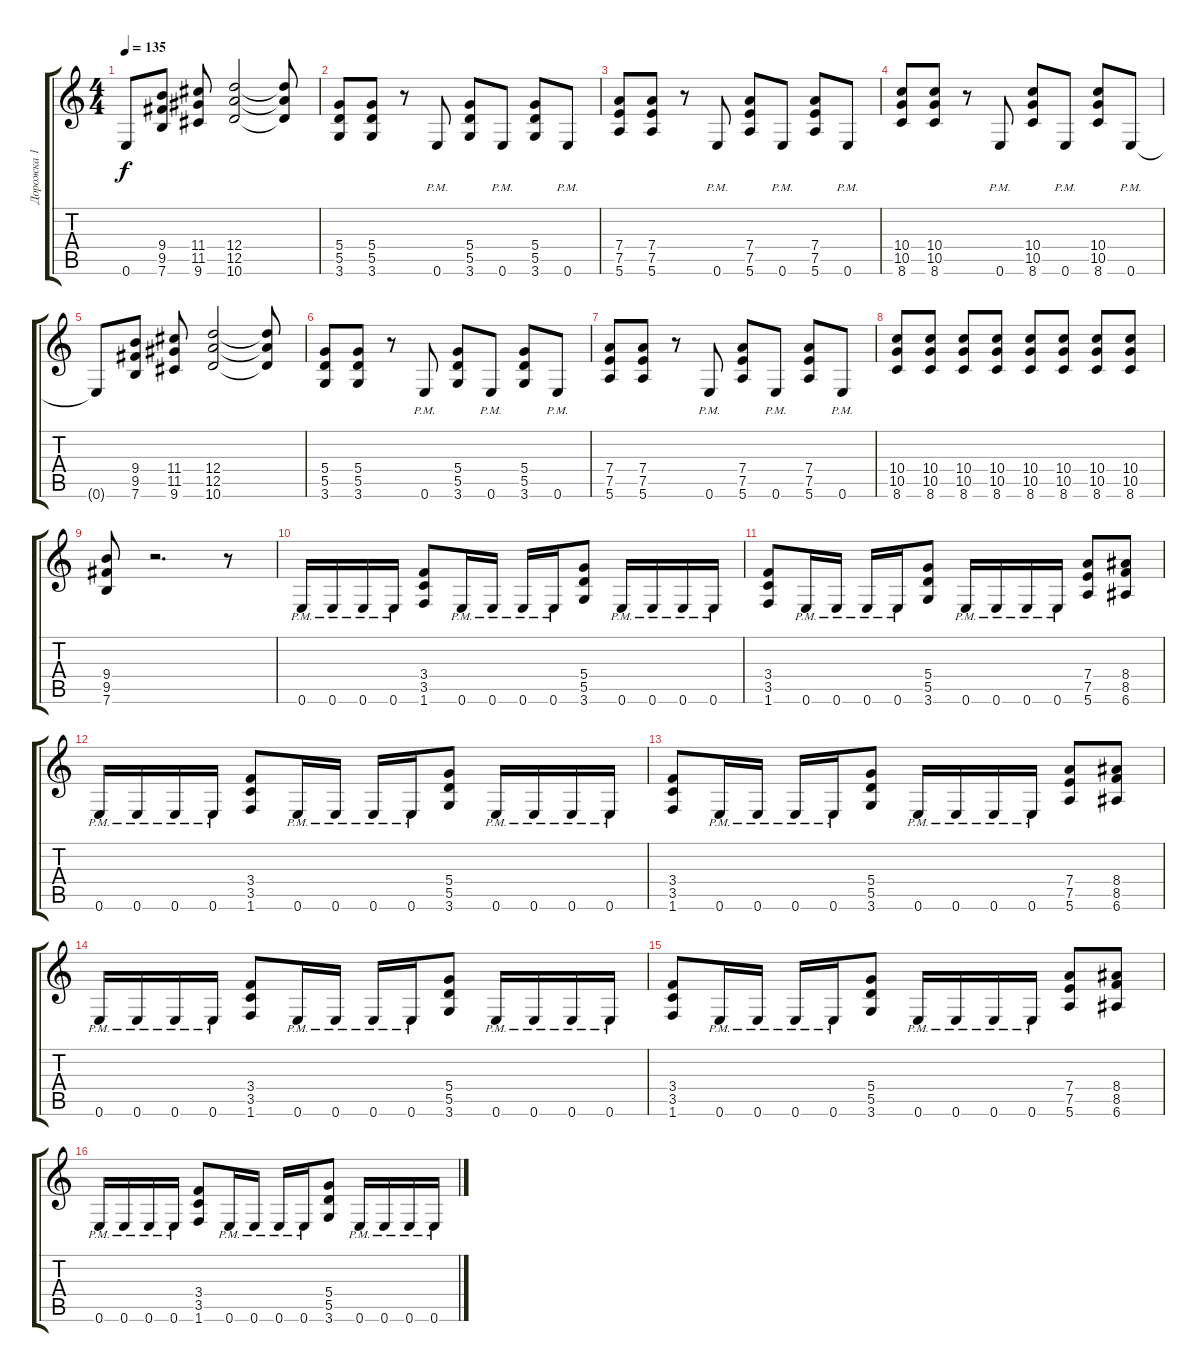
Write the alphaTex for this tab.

\track ("Дорожка 1" "Дорожка 1") {instrument distortionguitar}
\staff {score tabs}
\tuning (E4 B3 G3 D3 A2 E2) {hide}
\ts (4 4)
\tempo 135
\clef g2
\ks c
0.6{t}.8{dy f} (9.4 9.5 7.6).8 (11.4 11.5 9.6).8 (12.4 12.5 10.6).2 (12.4{t} 12.5{t} 10.6{t}).8 |
(5.4 5.5 3.6).8 (5.4 5.5 3.6).8 r.8 0.6{pm}.8 (5.4 5.5 3.6).8 0.6{pm}.8 (5.4 5.5 3.6).8 0.6{pm}.8 |
(7.4 7.5 5.6).8 (7.4 7.5 5.6).8 r.8 0.6{pm}.8 (7.4 7.5 5.6).8 0.6{pm}.8 (7.4 7.5 5.6).8 0.6{pm}.8 |
(10.4 10.5 8.6).8 (10.4 10.5 8.6).8 r.8 0.6{pm}.8 (10.4 10.5 8.6).8 0.6{pm}.8 (10.4 10.5 8.6).8 0.6{pm}.8 |
0.6{t}.8 (9.4 9.5 7.6).8 (11.4 11.5 9.6).8 (12.4 12.5 10.6).2 (12.4{t} 12.5{t} 10.6{t}).8 |
(5.4 5.5 3.6).8 (5.4 5.5 3.6).8 r.8 0.6{pm}.8 (5.4 5.5 3.6).8 0.6{pm}.8 (5.4 5.5 3.6).8 0.6{pm}.8 |
(7.4 7.5 5.6).8 (7.4 7.5 5.6).8 r.8 0.6{pm}.8 (7.4 7.5 5.6).8 0.6{pm}.8 (7.4 7.5 5.6).8 0.6{pm}.8 |
(10.4 10.5 8.6).8 (10.4 10.5 8.6).8 (10.4 10.5 8.6).8 (10.4 10.5 8.6).8 (10.4 10.5 8.6).8 (10.4 10.5 8.6).8 (10.4 10.5 8.6).8 (10.4 10.5 8.6).8 |
(9.4 9.5 7.6).8 r.2{d} r.8 |
0.6{pm}.16 0.6{pm}.16 0.6{pm}.16 0.6{pm}.16 (3.4 3.5 1.6).8 0.6{pm}.16 0.6{pm}.16 0.6{pm}.16 0.6{pm}.16 (5.4 5.5 3.6).8 0.6{pm}.16 0.6{pm}.16 0.6{pm}.16 0.6{pm}.16 |
(3.4 3.5 1.6).8 0.6{pm}.16 0.6{pm}.16 0.6{pm}.16 0.6{pm}.16 (5.4 5.5 3.6).8 0.6{pm}.16 0.6{pm}.16 0.6{pm}.16 0.6{pm}.16 (7.4 7.5 5.6).8 (8.4 8.5 6.6).8 |
0.6{pm}.16 0.6{pm}.16 0.6{pm}.16 0.6{pm}.16 (3.4 3.5 1.6).8 0.6{pm}.16 0.6{pm}.16 0.6{pm}.16 0.6{pm}.16 (5.4 5.5 3.6).8 0.6{pm}.16 0.6{pm}.16 0.6{pm}.16 0.6{pm}.16 |
(3.4 3.5 1.6).8 0.6{pm}.16 0.6{pm}.16 0.6{pm}.16 0.6{pm}.16 (5.4 5.5 3.6).8 0.6{pm}.16 0.6{pm}.16 0.6{pm}.16 0.6{pm}.16 (7.4 7.5 5.6).8 (8.4 8.5 6.6).8 |
0.6{pm}.16 0.6{pm}.16 0.6{pm}.16 0.6{pm}.16 (3.4 3.5 1.6).8 0.6{pm}.16 0.6{pm}.16 0.6{pm}.16 0.6{pm}.16 (5.4 5.5 3.6).8 0.6{pm}.16 0.6{pm}.16 0.6{pm}.16 0.6{pm}.16 |
(3.4 3.5 1.6).8 0.6{pm}.16 0.6{pm}.16 0.6{pm}.16 0.6{pm}.16 (5.4 5.5 3.6).8 0.6{pm}.16 0.6{pm}.16 0.6{pm}.16 0.6{pm}.16 (7.4 7.5 5.6).8 (8.4 8.5 6.6).8 |
0.6{pm}.16 0.6{pm}.16 0.6{pm}.16 0.6{pm}.16 (3.4 3.5 1.6).8 0.6{pm}.16 0.6{pm}.16 0.6{pm}.16 0.6{pm}.16 (5.4 5.5 3.6).8 0.6{pm}.16 0.6{pm}.16 0.6{pm}.16 0.6{pm}.16
